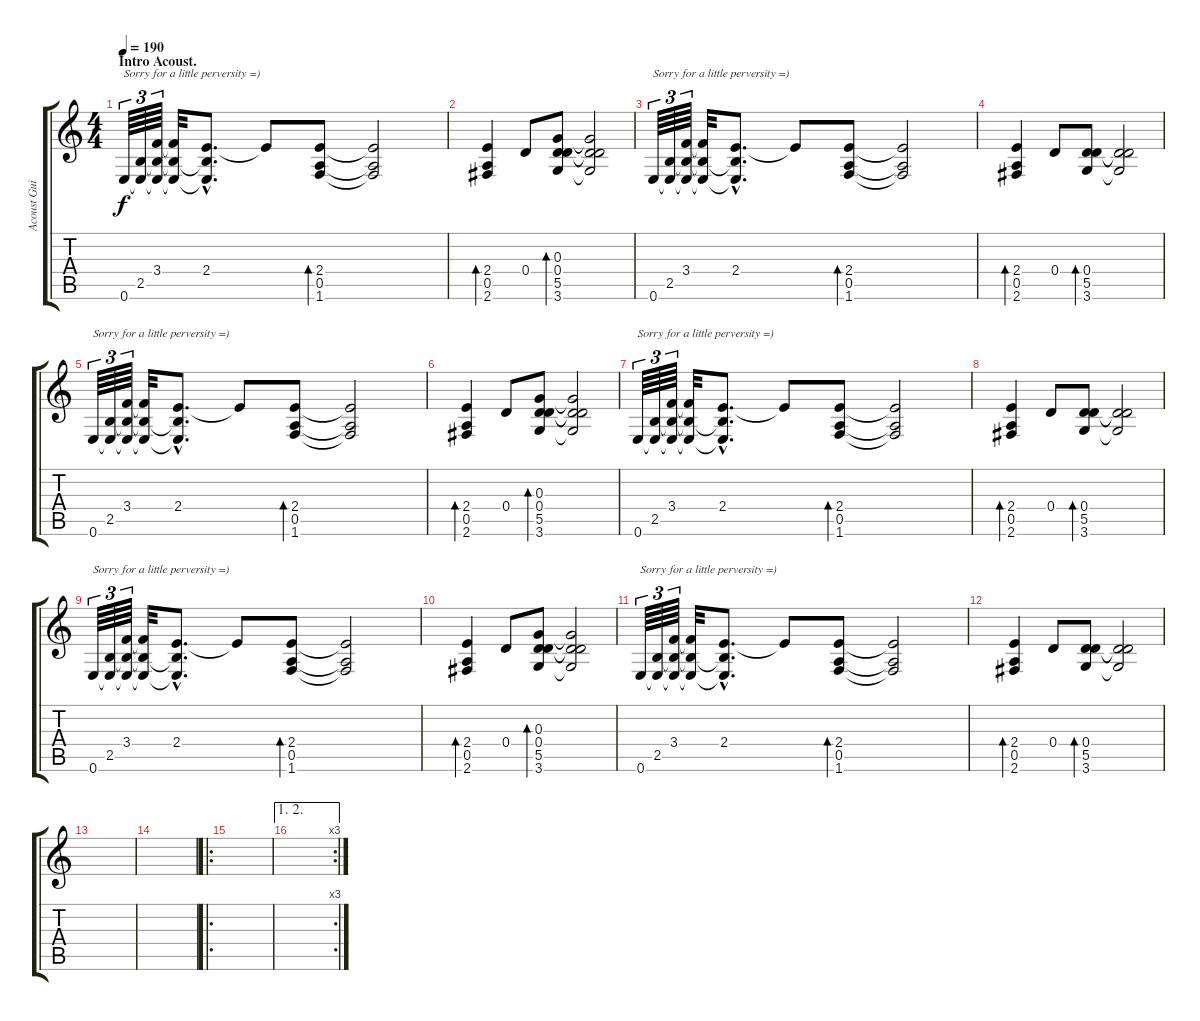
\track ("Acoust Guitar 1" "Acoust Gui") {instrument acousticguitarsteel}
\staff {score tabs}
\tuning (E4 B3 G3 D3 A2 E2) {hide}
\ts (4 4)
\section ("" "Intro Acoust.")
\tempo 190
\tempo 75
\tempo 190
\clef g2
\ks c
0.6.64{tu (3 2) txt "Sorry for a little perversity =)" dy f instrument acousticguitarsteel} (2.5 0.6{t}).64{tu (3 2)} (3.4 2.5{t} 0.6{t}).64{tu (3 2)} (3.4{t} 2.5{t} 0.6{t}).32 (2.4{hac} 2.5{hac t} 0.6{hac t}).8{d} 2.4{t}.8 (2.4 0.5 1.6).8{bd 120} (2.4{t} 0.5{t} 1.6{t}).2 |
(2.4 0.5 2.6).4{bd 120} 0.4.8 (0.3 0.4 5.5 3.6).8{bd 120} (0.3{t} 0.4{t} 5.5{t} 3.6{t}).2 |
0.6.64{tu (3 2) txt "Sorry for a little perversity =)"} (2.5 0.6{t}).64{tu (3 2)} (3.4 2.5{t} 0.6{t}).64{tu (3 2)} (3.4{t} 2.5{t} 0.6{t}).32 (2.4{hac} 2.5{hac t} 0.6{hac t}).8{d} 2.4{t}.8 (2.4 0.5 1.6).8{bd 120} (2.4{t} 0.5{t} 1.6{t}).2 |
(2.4 0.5 2.6).4{bd 120} 0.4.8 (0.4 5.5 3.6).8{bd 120} (0.4{t} 5.5{t} 3.6{t}).2 |
0.6.64{tu (3 2) txt "Sorry for a little perversity =)"} (2.5 0.6{t}).64{tu (3 2)} (3.4 2.5{t} 0.6{t}).64{tu (3 2)} (3.4{t} 2.5{t} 0.6{t}).32 (2.4{hac} 2.5{hac t} 0.6{hac t}).8{d} 2.4{t}.8 (2.4 0.5 1.6).8{bd 240} (2.4{t} 0.5{t} 1.6{t}).2 |
(2.4 0.5 2.6).4{bd 240} 0.4.8 (0.3 0.4 5.5 3.6).8{bd 240} (0.3{t} 0.4{t} 5.5{t} 3.6{t}).2 |
0.6.64{tu (3 2) txt "Sorry for a little perversity =)"} (2.5 0.6{t}).64{tu (3 2)} (3.4 2.5{t} 0.6{t}).64{tu (3 2)} (3.4{t} 2.5{t} 0.6{t}).32 (2.4{hac} 2.5{hac t} 0.6{hac t}).8{d} 2.4{t}.8 (2.4 0.5 1.6).8{bd 240} (2.4{t} 0.5{t} 1.6{t}).2 |
(2.4 0.5 2.6).4{bd 240} 0.4.8 (0.4 5.5 3.6).8{bd 240} (0.4{t} 5.5{t} 3.6{t}).2 |
0.6.64{tu (3 2) txt "Sorry for a little perversity =)"} (2.5 0.6{t}).64{tu (3 2)} (3.4 2.5{t} 0.6{t}).64{tu (3 2)} (3.4{t} 2.5{t} 0.6{t}).32 (2.4{hac} 2.5{hac t} 0.6{hac t}).8{d} 2.4{t}.8 (2.4 0.5 1.6).8{bd 240} (2.4{t} 0.5{t} 1.6{t}).2 |
(2.4 0.5 2.6).4{bd 240} 0.4.8 (0.3 0.4 5.5 3.6).8{bd 240} (0.3{t} 0.4{t} 5.5{t} 3.6{t}).2 |
0.6.64{tu (3 2) txt "Sorry for a little perversity =)"} (2.5 0.6{t}).64{tu (3 2)} (3.4 2.5{t} 0.6{t}).64{tu (3 2)} (3.4{t} 2.5{t} 0.6{t}).32 (2.4{hac} 2.5{hac t} 0.6{hac t}).8{d} 2.4{t}.8 (2.4 0.5 1.6).8{bd 240} (2.4{t} 0.5{t} 1.6{t}).2 |
(2.4 0.5 2.6).4{bd 240} 0.4.8 (0.4 5.5 3.6).8{bd 240} (0.4{t} 5.5{t} 3.6{t}).2 |
|
|
\ro
|
\ae (1 2)
\rc 3
